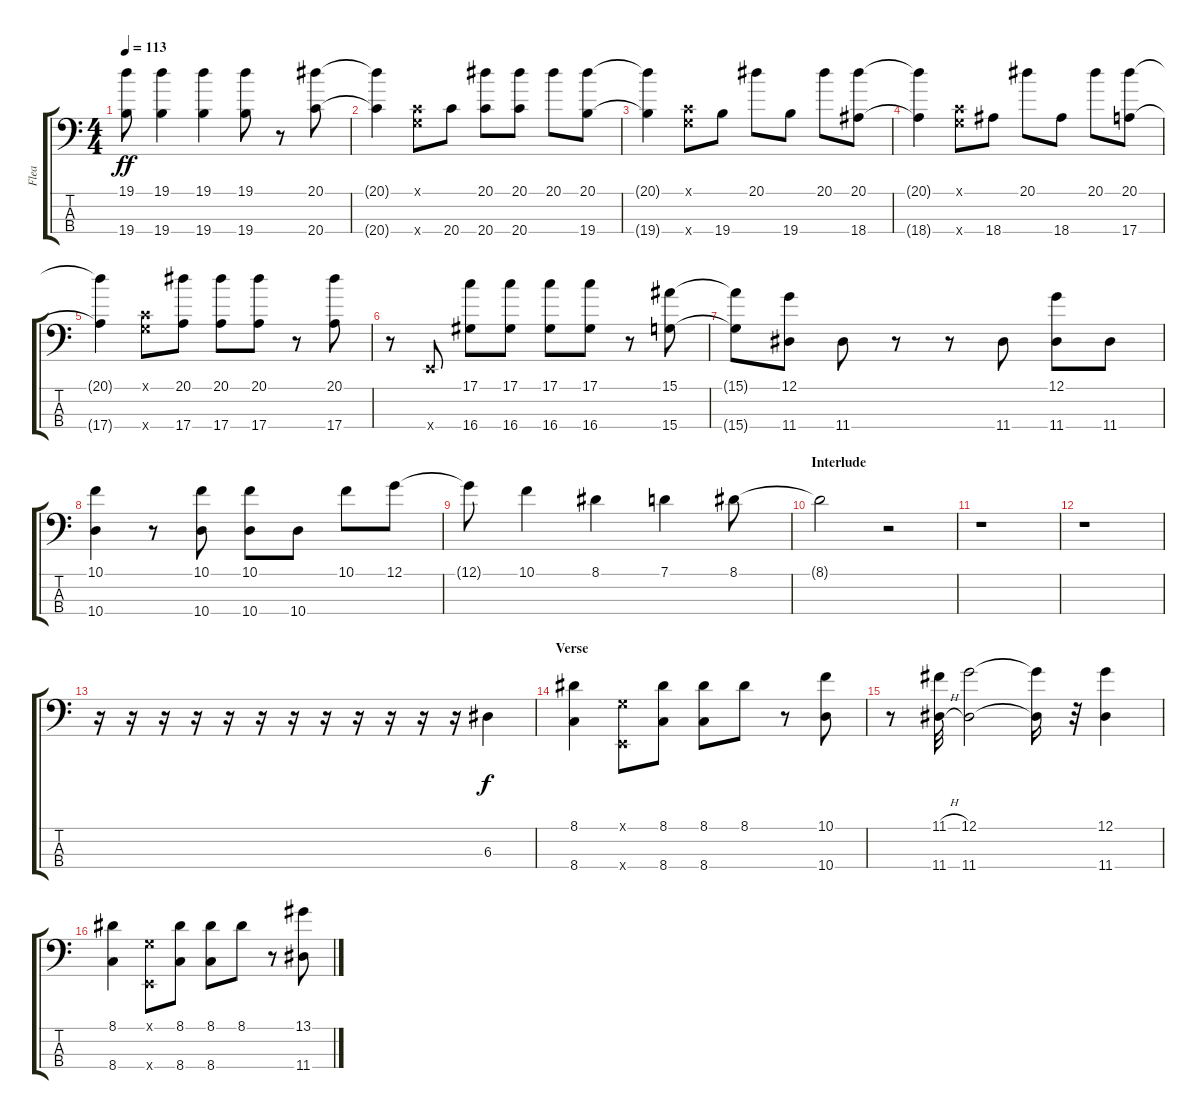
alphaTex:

\track ("Flea" "Flea") {instrument electricbassfinger}
\staff {score tabs}
\tuning (G2 D2 A1 E1) {hide}
\ts (4 4)
\tempo 113
\clef f4
\ks c
(19.1{t} 19.4{t}).8{dy ff} (19.1 19.4).4 (19.1 19.4).4 (19.1 19.4).8 r.8 (20.1 20.4).8 |
(20.1{t} 20.4{t}).4 (0.1{x} 20.4{x}).8 20.4.8 (20.1 20.4).8 (20.1 20.4).8 20.1.8 (20.1 19.4).8 |
(20.1{t} 19.4{t}).4 (0.1{x} 20.4{x}).8 19.4.8 20.1.8 19.4.8 20.1.8 (20.1 18.4).8 |
(20.1{t} 18.4{t}).4 (0.1{x} 20.4{x}).8 18.4.8 20.1.8 18.4.8 20.1.8 (20.1 17.4).8 |
(20.1{t} 17.4{t}).4 (0.1{x} 20.4{x}).8 (20.1 17.4).8 (20.1 17.4).8 (20.1 17.4).8 r.8 (20.1 17.4).8 |
r.8 0.4{x}.8 (17.1 16.4).8 (17.1 16.4).8 (17.1 16.4).8 (17.1 16.4).8 r.8 (15.1 15.4).8 |
(15.1{t} 15.4{t}).8 (12.1 11.4).8 11.4.8 r.8 r.8 11.4.8 (12.1 11.4).8 11.4.8 |
(10.1 10.4).4 r.8 (10.1 10.4).8 (10.1 10.4).8 10.4.8 10.1.8 12.1.8 |
12.1{t}.8 10.1.4 8.1.4 7.1.4 8.1.8 |
\section ("" "Interlude")
8.1{t}.2 r.2 |
r.1 |
r.1 |
r.16 r.16 r.16 r.16 r.16 r.16 r.16 r.16 r.16 r.16 r.16 r.16 6.3.4{dy f} |
\section ("" "Verse")
(8.1 8.4).4 (0.1{x} 0.4{x}).8 (8.1 8.4).8 (8.1 8.4).8 8.1.8 r.8 (10.1 10.4).8 |
r.8 (11.1{h} 11.4{h}).32 (12.1 11.4).2 (12.1{t} 11.4{t}).16 r.32 (12.1 11.4).4 |
(8.1 8.4).4 (0.1{x} 0.4{x}).8 (8.1 8.4).8 (8.1 8.4).8 8.1.8 r.8 (13.1 11.4).8
